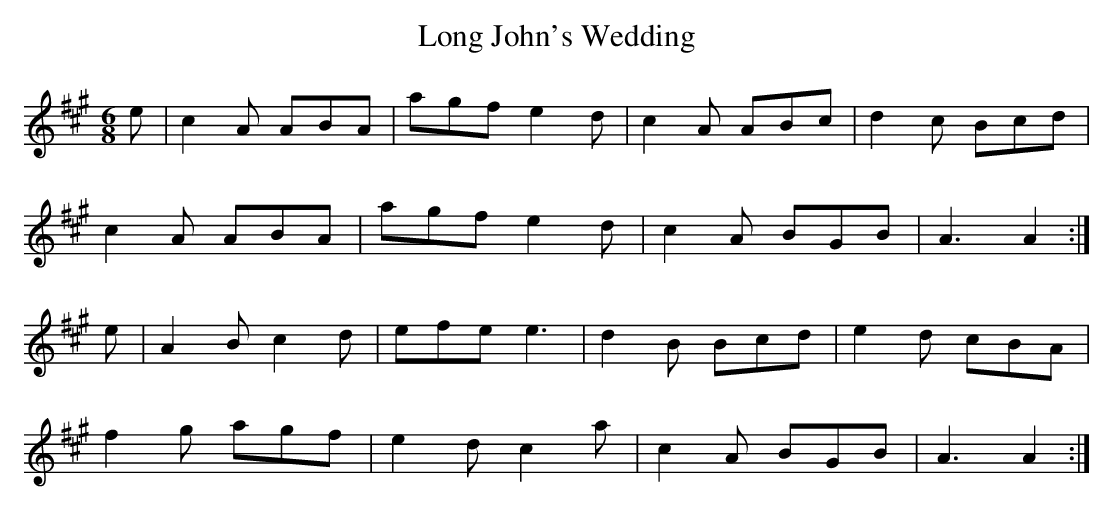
X:1
T: Long John's Wedding
M: 6/8
L: 1/8
K: A
e|c2A ABA|agf e2d|c2A ABc|d2c Bcd|
c2A ABA|agf e2d|c2A BGB|A3 A2:|
e|A2B c2d|efe e3|d2B Bcd|e2d cBA|
f2g agf|e2d c2a|c2A BGB|A3 A2:|
